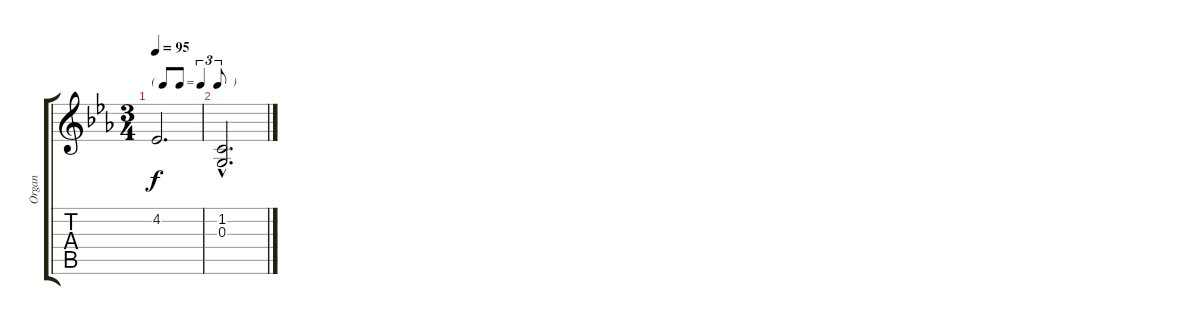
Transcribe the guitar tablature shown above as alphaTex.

\track ("Organ" "Organ") {instrument drawbarorgan}
\staff {score tabs}
\tuning (E4 B3 G3 D3 A2 E2) {hide}
\ts (3 4)
\tf triplet8th
\tempo 95
\clef g2
\ks cminor
4.2.2{d dy f} |
(1.2{hac} 0.3{hac}).2{d}
